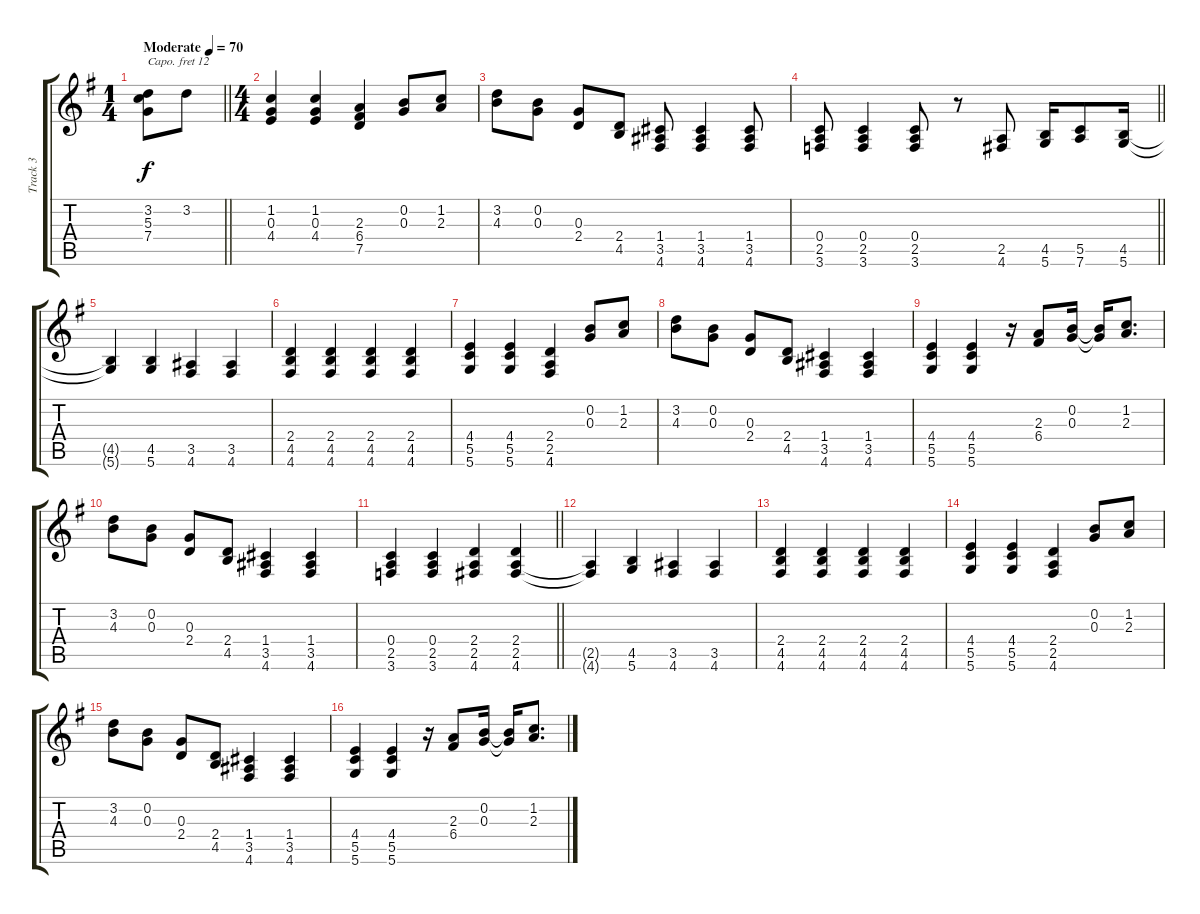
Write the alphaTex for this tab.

\track ("Track 3" "Track 3") {instrument brightacousticpiano}
\staff {score tabs}
\capo 12
\tuning (E4 B3 G3 C3 G2 D2) {hide}
\ts (1 4)
\tempo (70 "Moderate")
\clef g2
\barLineRight lightlight
\ks g
(3.2 5.3 7.4).8{dy f instrument brightacousticpiano} 3.2.8 |
\ts (4 4)
(1.2 0.3 4.4).4 (1.2 0.3 4.4).4 (2.3 6.4 7.5).4 (0.2 0.3).8 (1.2 2.3).8 |
(3.2 4.3).8 (0.2 0.3).8 (0.3 2.4).8 (2.4 4.5).8 (1.4 3.5 4.6).8 (1.4 3.5 4.6).4 (1.4 3.5 4.6).8 |
\barLineRight lightlight
(0.4 2.5 3.6).8 (0.4 2.5 3.6).4 (0.4 2.5 3.6).8 r.8 (2.5 4.6).8 (4.5 5.6).16 (5.5 7.6).8 (4.5 5.6).16 |
(4.5{t} 5.6{t}).4 (4.5 5.6).4 (3.5 4.6).4 (3.5 4.6).4 |
(2.4 4.5 4.6).4 (2.4 4.5 4.6).4 (2.4 4.5 4.6).4 (2.4 4.5 4.6).4 |
(4.4 5.5 5.6).4 (4.4 5.5 5.6).4 (2.4 2.5 4.6).4 (0.2 0.3).8 (1.2 2.3).8 |
(3.2 4.3).8 (0.2 0.3).8 (0.3 2.4).8 (2.4 4.5).8 (1.4 3.5 4.6).4 (1.4 3.5 4.6).4 |
(4.4 5.5 5.6).4 (4.4 5.5 5.6).4 r.16 (2.3 6.4).8 (0.2 0.3).16 (0.2{t} 0.3{t}).16 (1.2 2.3).8{d} |
(3.2 4.3).8 (0.2 0.3).8 (0.3 2.4).8 (2.4 4.5).8 (1.4 3.5 4.6).4 (1.4 3.5 4.6).4 |
\barLineRight lightlight
(0.4 2.5 3.6).4 (0.4 2.5 3.6).4 (2.4 2.5 4.6).4 (2.4 2.5 4.6).4 |
(2.5{t} 4.6{t}).4 (4.5 5.6).4 (3.5 4.6).4 (3.5 4.6).4 |
(2.4 4.5 4.6).4 (2.4 4.5 4.6).4 (2.4 4.5 4.6).4 (2.4 4.5 4.6).4 |
(4.4 5.5 5.6).4 (4.4 5.5 5.6).4 (2.4 2.5 4.6).4 (0.2 0.3).8 (1.2 2.3).8 |
(3.2 4.3).8 (0.2 0.3).8 (0.3 2.4).8 (2.4 4.5).8 (1.4 3.5 4.6).4 (1.4 3.5 4.6).4 |
(4.4 5.5 5.6).4 (4.4 5.5 5.6).4 r.16 (2.3 6.4).8 (0.2 0.3).16 (0.2{t} 0.3{t}).16 (1.2 2.3).8{d}
